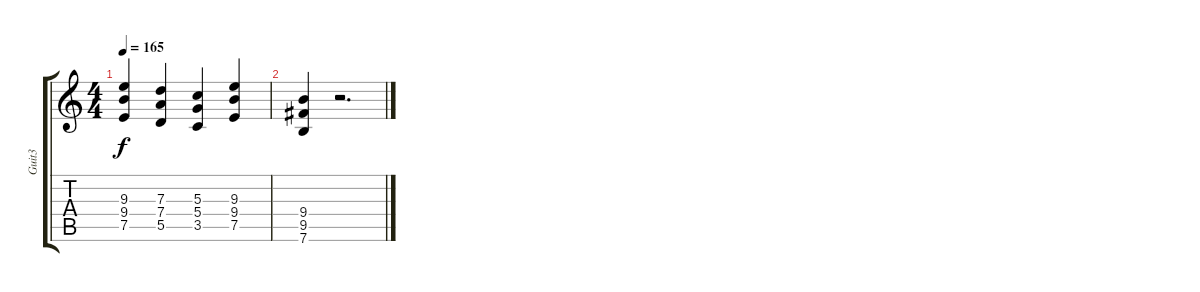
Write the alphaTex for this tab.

\track ("Guit3" "Guit3") {instrument overdrivenguitar}
\staff {score tabs}
\tuning (E4 B3 G3 D3 A2 E2) {hide}
\ts (4 4)
\tempo 165
\clef g2
\ks c
(9.3 9.4 7.5).4{dy f} (7.3 7.4 5.5).4 (5.3 5.4 3.5).4 (9.3 9.4 7.5).4 |
(9.4 9.5 7.6).4 r.2{d}
